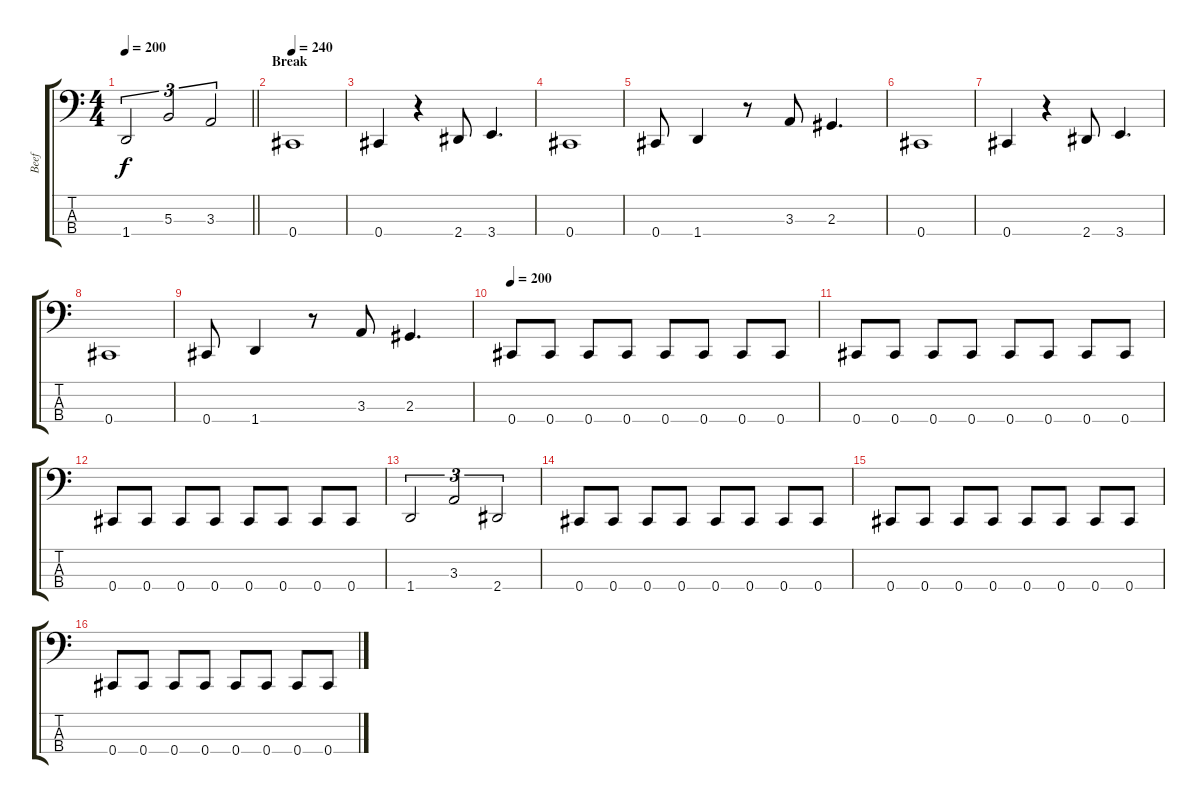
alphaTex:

\track ("Beef" "Beef") {instrument electricbassfinger}
\staff {score tabs}
\tuning (E2 B1 Gb1 Db1) {hide}
\ts (4 4)
\tempo 200
\clef f4
\barLineRight lightlight
\ks c
1.4.2{tu (3 2) dy f} 5.3.2{tu (3 2)} 3.3.2{tu (3 2)} |
\section ("" "Break")
\tempo 240
0.4.1 |
0.4.4 r.4 2.4.8 3.4.4{d} |
0.4.1 |
0.4.8 1.4.4 r.8 3.3.8 2.3.4{d} |
0.4.1 |
0.4.4 r.4 2.4.8 3.4.4{d} |
0.4.1 |
0.4.8 1.4.4 r.8 3.3.8 2.3.4{d} |
\tempo 200
0.4.8 0.4.8 0.4.8 0.4.8 0.4.8 0.4.8 0.4.8 0.4.8 |
0.4.8 0.4.8 0.4.8 0.4.8 0.4.8 0.4.8 0.4.8 0.4.8 |
0.4.8 0.4.8 0.4.8 0.4.8 0.4.8 0.4.8 0.4.8 0.4.8 |
1.4.2{tu (3 2)} 3.3.2{tu (3 2)} 2.4.2{tu (3 2)} |
0.4.8 0.4.8 0.4.8 0.4.8 0.4.8 0.4.8 0.4.8 0.4.8 |
0.4.8 0.4.8 0.4.8 0.4.8 0.4.8 0.4.8 0.4.8 0.4.8 |
0.4.8 0.4.8 0.4.8 0.4.8 0.4.8 0.4.8 0.4.8 0.4.8
